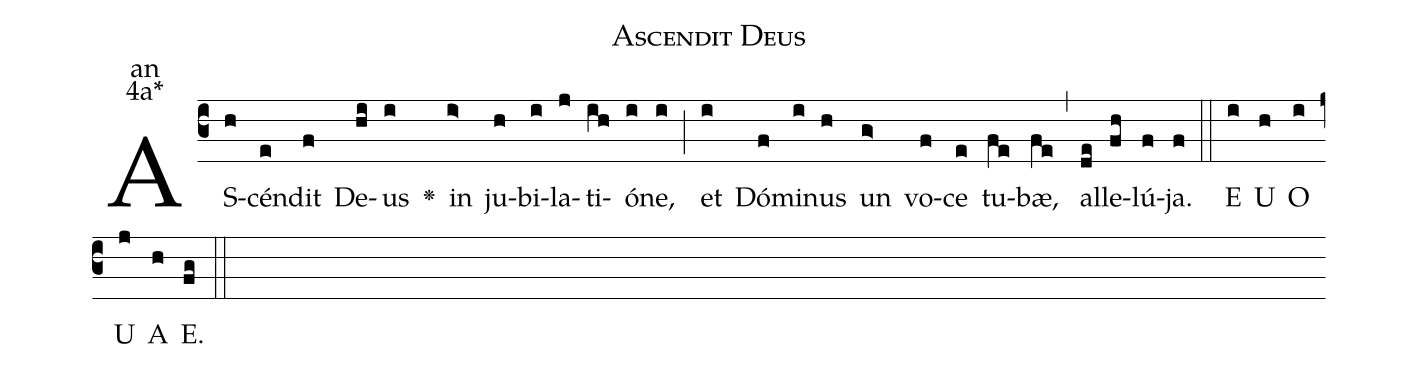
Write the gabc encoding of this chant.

name:Ascendit Deus;
office-part:an;
mode:4a*;
%%
(c3)AS(h)cén(e)dit(f) De(hi)us(i) <v>\greheightstar</v>()
in(i>) ju(h)bi(i)la(j)ti(ih)ó(i)ne,(i) (;)
et(i) Dó(f)mi(i)nus(h) un(g>) vo(f)ce(e) tu(fe)bæ,(fe) (,) al(de)le(fh)lú(f)ja.(f) (::)

E(i) U(h) O(i) U(j) A(h) E.(fg) (::)
